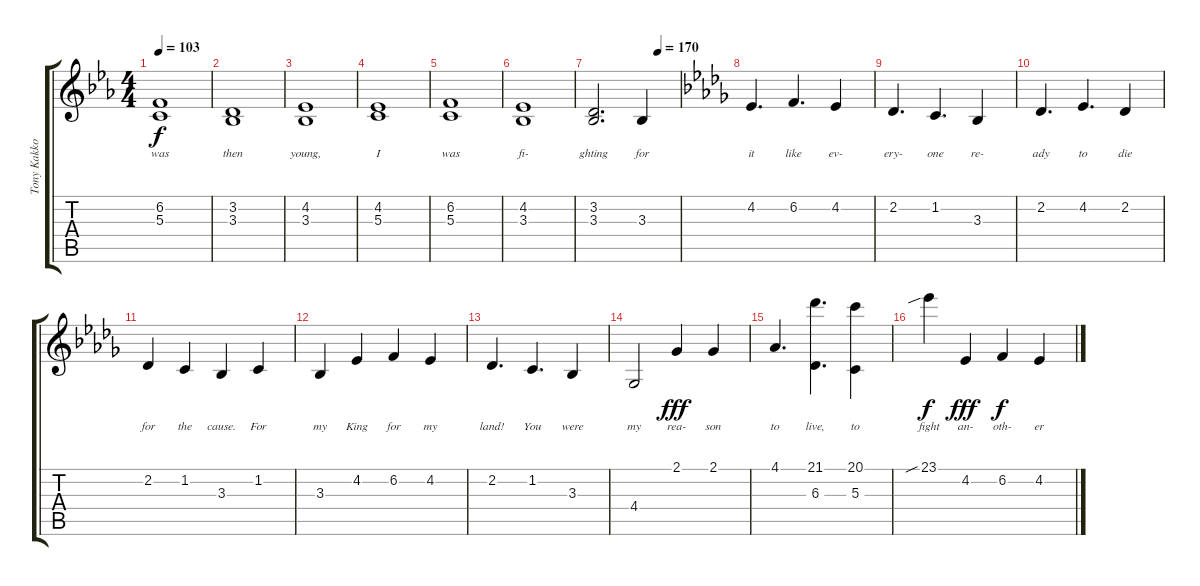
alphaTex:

\track ("Tony Kakko (Vocals and Misc. Synth Effec" "Tony Kakko") {instrument choiraahs}
\staff {score tabs}
\tuning (E4 B3 G3 D3 A2 E2) {hide}
\ts (4 4)
\tempo 103
\clef g2
\ks eb
(6.2 5.3).1{lyrics (0 "was") lyrics (1 "") lyrics (2 "") lyrics (3 "") lyrics (4 "") dy f} |
(3.2 3.3).1{lyrics (0 "then") lyrics (1 "") lyrics (2 "") lyrics (3 "") lyrics (4 "")} |
(4.2 3.3).1{lyrics (0 "young,") lyrics (1 "") lyrics (2 "") lyrics (3 "") lyrics (4 "")} |
(4.2 5.3).1{lyrics (0 "I") lyrics (1 "") lyrics (2 "") lyrics (3 "") lyrics (4 "")} |
(6.2 5.3).1{lyrics (0 "was") lyrics (1 "") lyrics (2 "") lyrics (3 "") lyrics (4 "")} |
(4.2 3.3).1{lyrics (0 "fi-") lyrics (1 "") lyrics (2 "") lyrics (3 "") lyrics (4 "")} |
\tempo (170 0.75)
(3.2 3.3).2{d lyrics (0 "ghting") lyrics (1 "") lyrics (2 "") lyrics (3 "") lyrics (4 "")} 3.3.4{lyrics (0 "for") lyrics (1 "") lyrics (2 "") lyrics (3 "") lyrics (4 "") volume 16 instrument lead6voice} |
\ks db
4.2.4{d lyrics (0 "it") lyrics (1 "") lyrics (2 "") lyrics (3 "") lyrics (4 "")} 6.2.4{d lyrics (0 "like") lyrics (1 "") lyrics (2 "") lyrics (3 "") lyrics (4 "")} 4.2.4{lyrics (0 "ev-") lyrics (1 "") lyrics (2 "") lyrics (3 "") lyrics (4 "")} |
2.2.4{d lyrics (0 "ery-") lyrics (1 "") lyrics (2 "") lyrics (3 "") lyrics (4 "")} 1.2.4{d lyrics (0 "one") lyrics (1 "") lyrics (2 "") lyrics (3 "") lyrics (4 "")} 3.3.4{lyrics (0 "re-") lyrics (1 "") lyrics (2 "") lyrics (3 "") lyrics (4 "")} |
2.2.4{d lyrics (0 "ady") lyrics (1 "") lyrics (2 "") lyrics (3 "") lyrics (4 "")} 4.2.4{d lyrics (0 "to") lyrics (1 "") lyrics (2 "") lyrics (3 "") lyrics (4 "")} 2.2.4{lyrics (0 "die") lyrics (1 "") lyrics (2 "") lyrics (3 "") lyrics (4 "")} |
2.2.4{lyrics (0 "for") lyrics (1 "") lyrics (2 "") lyrics (3 "") lyrics (4 "")} 1.2.4{lyrics (0 "the") lyrics (1 "") lyrics (2 "") lyrics (3 "") lyrics (4 "")} 3.3.4{lyrics (0 "cause.") lyrics (1 "") lyrics (2 "") lyrics (3 "") lyrics (4 "")} 1.2.4{lyrics (0 "For") lyrics (1 "") lyrics (2 "") lyrics (3 "") lyrics (4 "")} |
3.3.4{lyrics (0 "my") lyrics (1 "") lyrics (2 "") lyrics (3 "") lyrics (4 "")} 4.2.4{lyrics (0 "King") lyrics (1 "") lyrics (2 "") lyrics (3 "") lyrics (4 "")} 6.2.4{lyrics (0 "for") lyrics (1 "") lyrics (2 "") lyrics (3 "") lyrics (4 "")} 4.2.4{lyrics (0 "my") lyrics (1 "") lyrics (2 "") lyrics (3 "") lyrics (4 "")} |
2.2.4{d lyrics (0 "land!") lyrics (1 "") lyrics (2 "") lyrics (3 "") lyrics (4 "")} 1.2.4{d lyrics (0 "You") lyrics (1 "") lyrics (2 "") lyrics (3 "") lyrics (4 "")} 3.3.4{lyrics (0 "were") lyrics (1 "") lyrics (2 "") lyrics (3 "") lyrics (4 "")} |
4.4.2{lyrics (0 "my") lyrics (1 "") lyrics (2 "") lyrics (3 "") lyrics (4 "")} 2.1.4{lyrics (0 "rea-") lyrics (1 "") lyrics (2 "") lyrics (3 "") lyrics (4 "") dy fff} 2.1.4{lyrics (0 "son") lyrics (1 "") lyrics (2 "") lyrics (3 "") lyrics (4 "")} |
4.1.4{d lyrics (0 "to") lyrics (1 "") lyrics (2 "") lyrics (3 "") lyrics (4 "")} (21.1 6.3).4{d lyrics (0 "live,") lyrics (1 "") lyrics (2 "") lyrics (3 "") lyrics (4 "")} (20.1 5.3).4{lyrics (0 "to") lyrics (1 "") lyrics (2 "") lyrics (3 "") lyrics (4 "")} |
23.1{sib}.4{lyrics (0 "fight") lyrics (1 "") lyrics (2 "") lyrics (3 "") lyrics (4 "") dy f} 4.2.4{lyrics (0 "an-") lyrics (1 "") lyrics (2 "") lyrics (3 "") lyrics (4 "") dy fff} 6.2.4{lyrics (0 "oth-") lyrics (1 "") lyrics (2 "") lyrics (3 "") lyrics (4 "") dy f} 4.2.4{lyrics (0 "er") lyrics (1 "") lyrics (2 "") lyrics (3 "") lyrics (4 "")}
